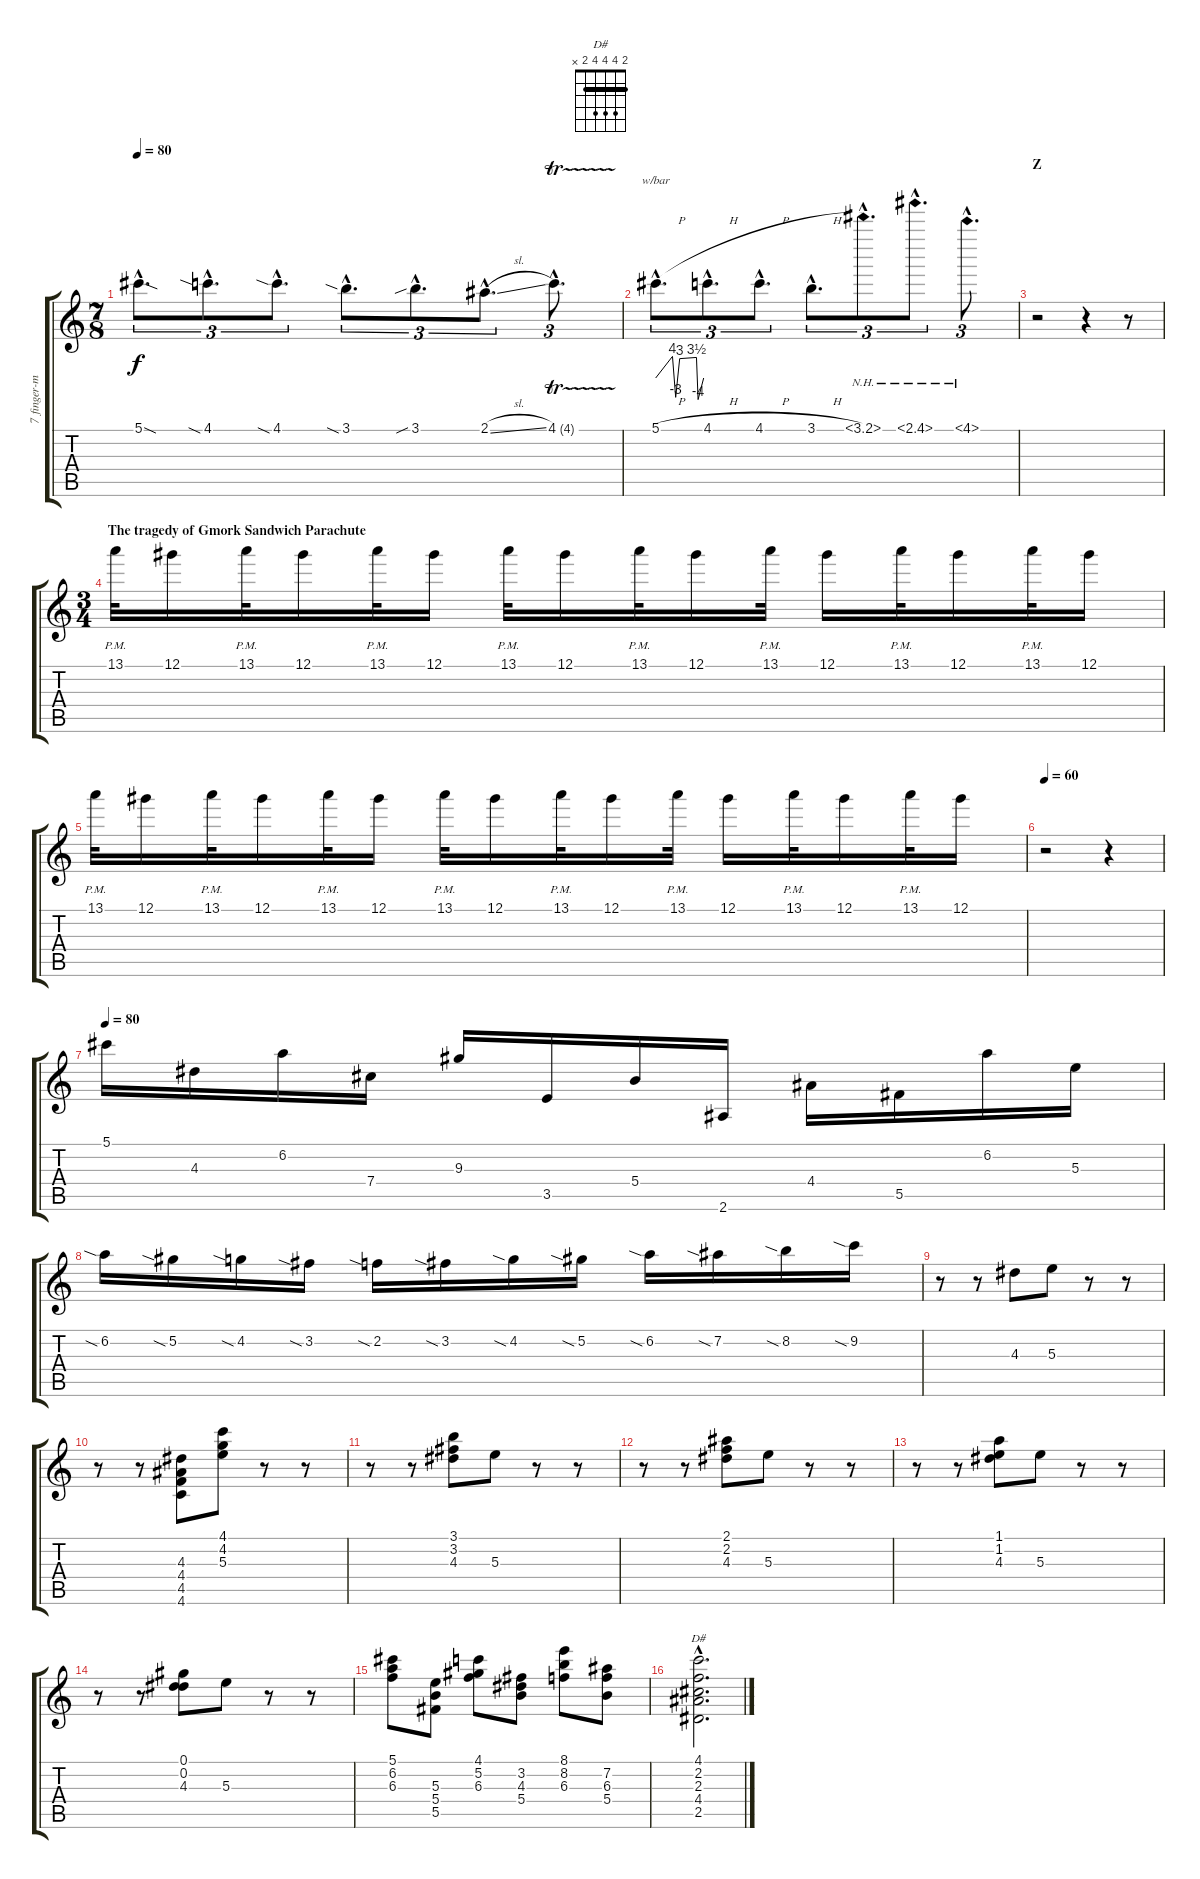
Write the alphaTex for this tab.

\track ("7 finger-man" "7 finger-m") {instrument overdrivenguitar}
\staff {score tabs}
\tuning (Ab4 Eb4 B3 Gb3 Db3 Ab2) {hide}
\chord ("D#" 2 4 4 4 2 x) {barre 2}
\ts (7 8)
\tempo 80
\clef g2
\ks c
5.1{sod hac}.8{d tu (3 2) dy f} 4.1{sia hac}.8{d tu (3 2)} 4.1{sia hac}.8{d tu (3 2)} 3.1{sia hac}.8{d tu (3 2)} 3.1{sib hac}.8{d tu (3 2)} 2.1{sl hac}.8{d tu (3 2)} 4.1{tr (4 16) hac}.8{d tu (3 2)} |
5.1{h hac}.8{d tu (3 2) tbe (custom default 0 0 21 16 25 -12 30 12 51 14 53 -16 60 0)} 4.1{h hac}.8{d tu (3 2)} 4.1{h hac}.8{d tu (3 2)} 3.1{h hac}.8{d tu (3 2)} 3.1{nh hac}.8{d tu (3 2)} 2.1{nh hac}.8{d tu (3 2)} 4.1{nh hac}.8{d tu (3 2)} |
\section ("" "Z")
r.2 r.4 r.8 |
\ts (3 4)
\section ("" "The tragedy of Gmork Sandwich Parachute")
13.1{pm}.32 12.1.16 13.1{pm}.32 12.1.16 13.1{pm}.32 12.1.16 13.1{pm}.32 12.1.16 13.1{pm}.32 12.1.16 13.1{pm}.32 12.1.16 13.1{pm}.32 12.1.16 13.1{pm}.32 12.1.16 |
13.1{pm}.32 12.1.16 13.1{pm}.32 12.1.16 13.1{pm}.32 12.1.16 13.1{pm}.32 12.1.16 13.1{pm}.32 12.1.16 13.1{pm}.32 12.1.16 13.1{pm}.32 12.1.16 13.1{pm}.32 12.1.16 |
\tempo 60
r.2 r.4 |
\tempo 80
5.1.16 4.3.16 6.2.16 7.4.16 9.3.16 3.5.16 5.4.16 2.6.16 4.4.16 5.5.16 6.2.16 5.3.16 |
6.2{sia}.16 5.2{sia}.16 4.2{sia}.16 3.2{sia}.16 2.2{sia}.16 3.2{sia}.16 4.2{sia}.16 5.2{sia}.16 6.2{sia}.16 7.2{sia}.16 8.2{sia}.16 9.2{sia}.16 |
r.8 r.8 4.3.8 5.3.8 r.8 r.8 |
r.8 r.8 (4.3 4.4 4.5 4.6).8 (4.1 4.2 5.3).8 r.8 r.8 |
r.8 r.8 (3.1 3.2 4.3).8 5.3.8 r.8 r.8 |
r.8 r.8 (2.1 2.2 4.3).8 5.3.8 r.8 r.8 |
r.8 r.8 (1.1 1.2 4.3).8 5.3.8 r.8 r.8 |
r.8 r.8 (0.1 0.2 4.3).8 5.3.8 r.8 r.8 |
(5.1 6.2 6.3).8 (5.3 5.4 5.5).8 (4.1 5.2 6.3).8 (3.2 4.3 5.4).8 (8.1 8.2 6.3).8 (7.2 6.3 5.4).8 |
(4.1{hac} 2.2{hac} 2.3{hac} 4.4{hac} 2.5{hac}).2{d ch "D#"}
